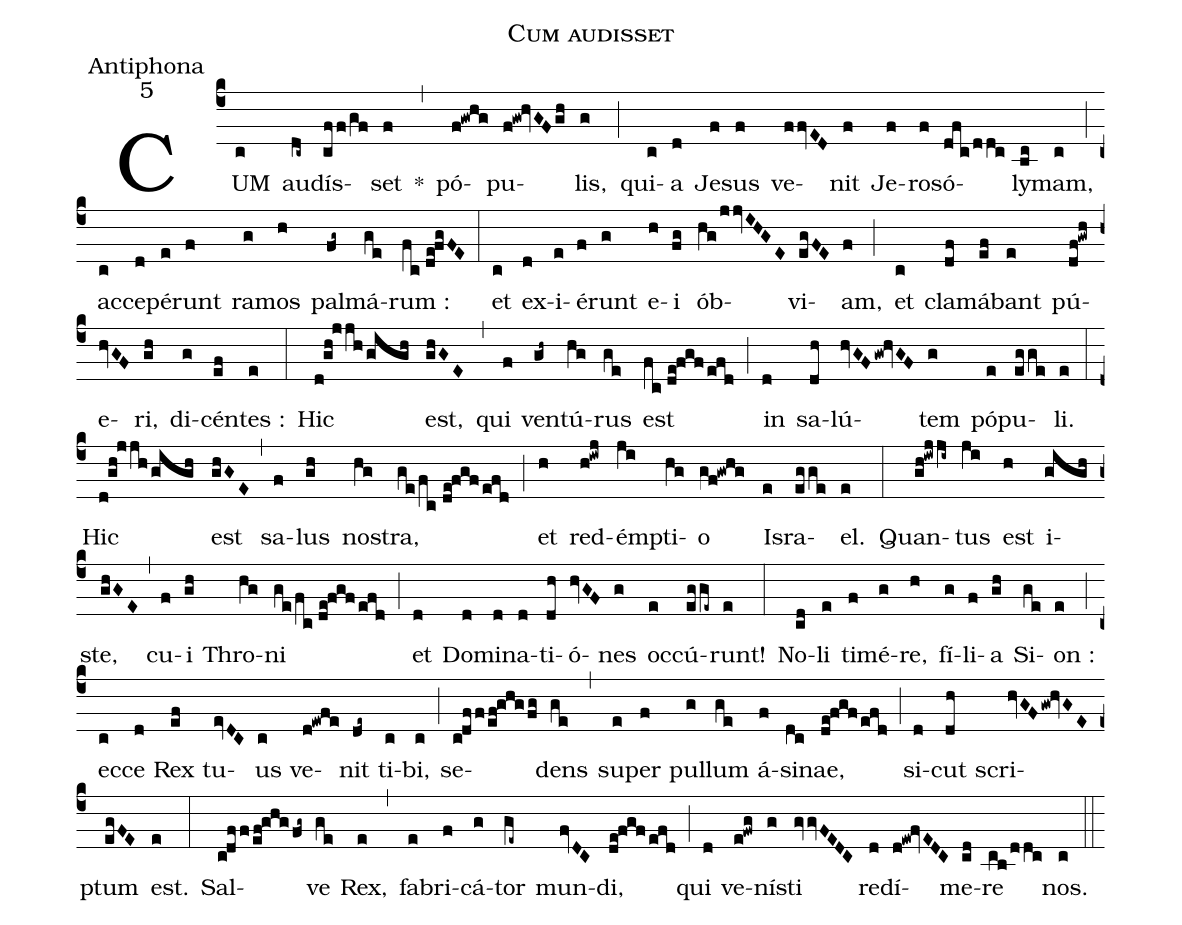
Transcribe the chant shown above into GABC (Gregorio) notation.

name:Cum audisset;
office-part:Antiphona;
mode:5;
%%
(c4) CUM(c) au(dc~)dís(cff/gf)set(f) *(,) pó(f!gwhg)pu(f!gw!hvGFgh)lis,(g) (;) qui(c)a(d) Je(f)sus(f) ve(ffvED)nit(f) Je(f)ro(f)só(dfc/ddc)ly(bc)mam,(c) (;) ac(c)ce(d)pé(e)runt(f) ra(g)mos(h) pal(fg~)má(ge)rum~:(fc//de!fgFE) (:) et(c) ex(d)i(e)é(f)runt(g) e(h)i(fg) ób(hg/jjvIHGE)vi(egFE)am,(f) (;) et(c) cla(df)má(ef)bant(e) pú(df!gwh)e(hvGF)ri,(gh) di(g)cén(ef)tes~:(e) (:) Hic(d!gh!jjh/gigh) est,(ghGE) (,) qui(f) ven(gh~)tú(hg)rus(ge) est(fc//de!fgf/efd) (;) in(d) sa(dh)lú(hvGFgw!hvGF)tem(g) pó(e)pu(egge)li.(e) (:) Hic(d!gh!jjh/gigh) est(ghGE) (,) sa(f)lus(gh) no(hg)stra,(ge/fc//de!fgf/efd) (;) et(h) red(h!iwj)ém(ji)pti(hg)o(gf!gwhg) Is(e)ra(egge)el.(e) (:) Quan(gh!iwjji~)tus(ji) est(h) i(gigh)ste,(ghGE) (,) cu(f)i(gh) Thro(hg)ni(ge/fc//de!fgf/efd) (;) et(d) Do(d)mi(d)na(d)ti(dh)ó(hvGF)nes(g) oc(e)cú(egge~)runt!(e) (:) No(cd)li(e) ti(f)mé(g)re,(h) fí(g)li(f)a(gh) Si(ge)on~:(e) (;) ec(c)ce(d) Rex(ef) tu(evDC)us(c) ve(d!ewfe)nit(de~) ti(c)bi,(c) (;) se(c!dff/ef!ghg/fg)dens(ge) (,) su(e)per(f) pul(g)lum(ge) á(f)si(dc)nae,(de!fgf/efd) (;) si(d)cut(dh) scri(hvGFgw!hvGE)ptum(egFE) est.(e) (:) Sal(c!dff/ef!ghg/fg~)ve(ge) Rex,(e) (,) fa(e)bri(f)cá(g)tor(ge~) mun(fvDC)di,(de!fgf/efd) (;) qui(d) ve(e!fwg)ní(g)sti(gvvFEDC) red(d)í(d!ew!fvEDC)me(cd)re(cb/ddc) nos.(c) (::)
